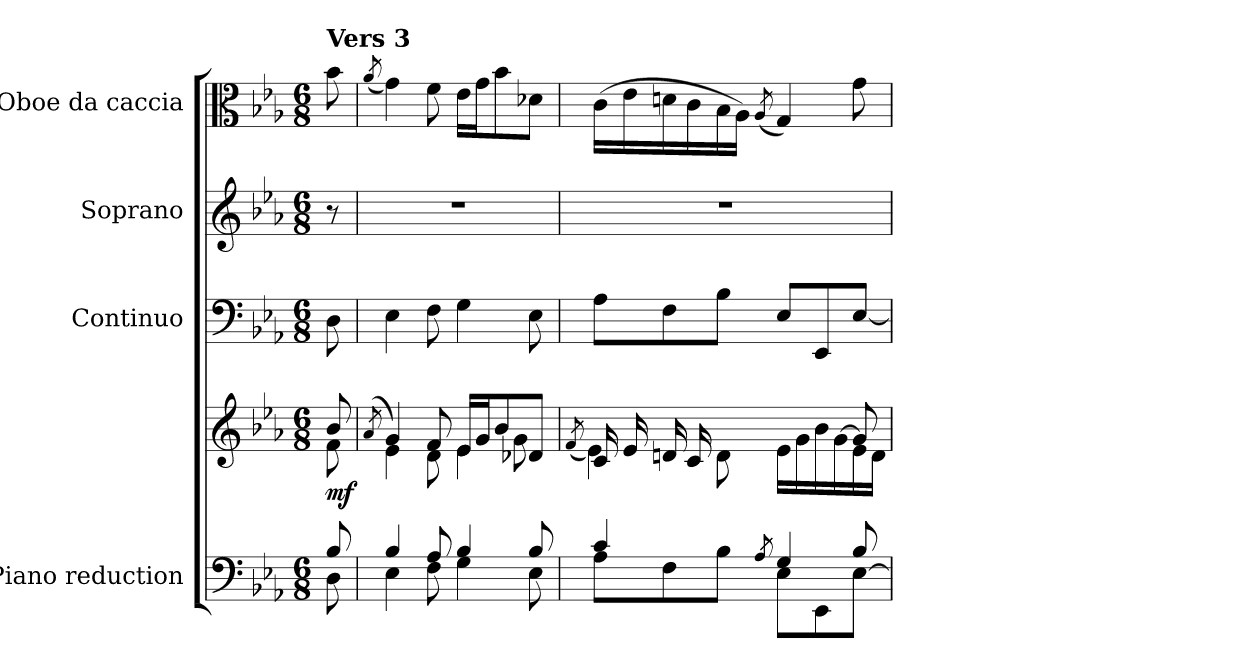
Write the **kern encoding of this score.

**kern	**kern	**dynam	**kern	**kern	**kern
*part4	*part4	*part4	*part3	*part2	*part1
*staff5	*staff4	*staff4/5	*staff3	*staff2	*staff1
*I"Piano reduction	*	*	*I"Continuo	*I"Soprano	*I"Oboe da caccia
*I'Pno	*	*	*	*	*I'Ob
*clefF4	*clefG2	*	*clefF4	*clefG2	*clefC3
*k[b-e-a-]	*k[b-e-a-]	*	*k[b-e-a-]	*k[b-e-a-]	*k[b-e-a-]
*M6/8	*M6/8	*	*M6/8	*M6/8	*M6/8
=	=	=	=	=	=
*^	*^	*	*	*	*
!	!	!	!	!	!	!	!LO:TX:a:B:t=Vers 3
!	!	!	!	!LO:DY:b	!	!	!
8B-/	8D\	8b-/	8f\	mf	8D\	8r	8b-\
=1	=1	=1	=1	=1	=1	=1	=1
.	.	(<8qa-/	.	.	.	.	(<8qa-/
4B-/	4E-\	4g/)	4e-\	.	4E-\	2.r	4g\)
8A-/	8F\	8f/	8d\	.	8F\	.	8f\
4B-/	4G\	16e-/LL	4e-\	.	4G\	.	16e-\LL
.	.	16g/J	.	.	.	.	16g\J
.	.	8b-/	.	.	.	.	8b-\
8B-/	8E-\	8d-X/J	8g\	.	8E-\	.	8d-X\J
*v	*v	*	*	*	*	*	*
=2	=2	=2	=2	=2	=2	=2
.	.	(<8qf/	.	.	.	.
*^	*	*	*	*	*	*
*	*^	*	*	*	*	*	*
4ryy	4c/	8A-\L	16c/LL	4e-\)	.	8A-\L	2.r	(>16c\LL
.	.	.	16e-/	.	.	.	.	16e-\
.	.	8F\	16dn/	.	.	8F\	.	16dn\
.	.	.	16c/	.	.	.	.	16c\
16B-/	8ryy	8B-\J	8ryy	8d\	.	8B-\J	.	16B-\
16A-/JJ	.	.	.	.	.	.	.	16A-\JJ)
.	8qA-/	.	.	.	.	.	.	(<8qA-/
4.ryy	4G/	8E-\L	4ryy	16e-\LL	.	8E-/L	.	4G/)
.	.	.	.	16g\	.	.	.	.
.	.	8EE-\	.	16b-\	.	8EE-/	.	.
.	.	.	.	[16g\	.	.	.	.
.	8B-/	[8E-\J	8g/]	16e-\	.	[8E-/J	.	8g\
.	.	.	.	16d\JJ	.	.	.	.
*v	*v	*v	*	*	*	*	*	*
*	*v	*v	*	*	*	*
=	=	=	=	=	=
*-	*-	*-	*-	*-	*-
